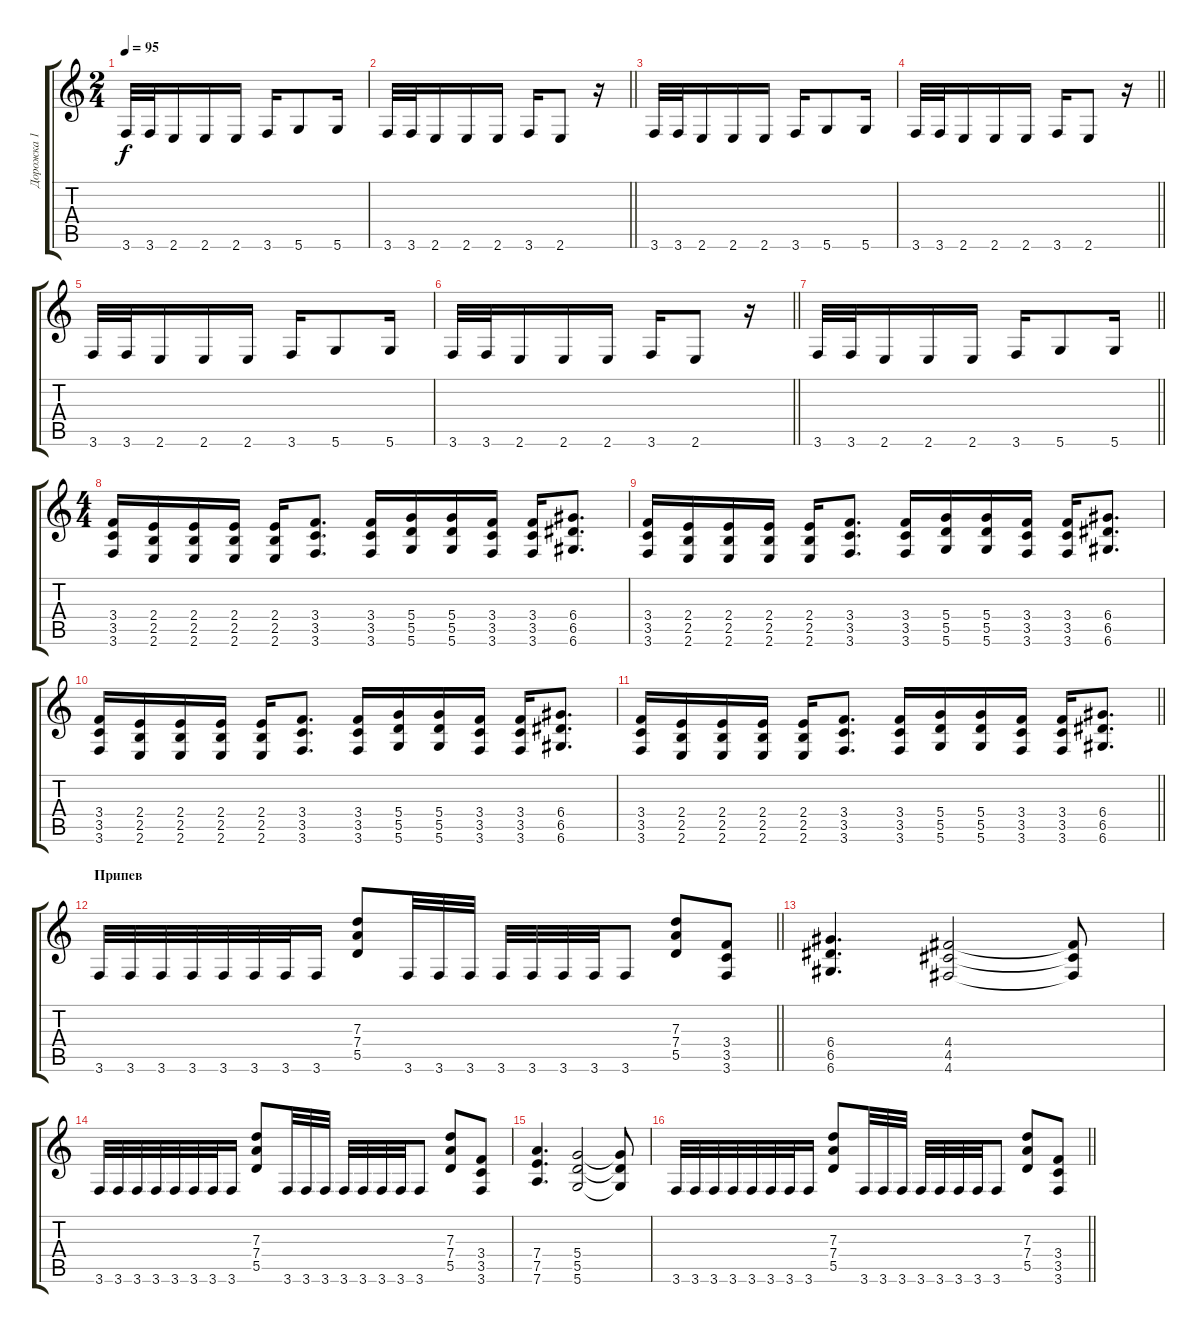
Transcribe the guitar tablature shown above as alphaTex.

\track ("Дорожка 1" "Дорожка 1") {instrument distortionguitar}
\staff {score tabs}
\tuning (E4 B3 G3 D3 A2 D2) {hide}
\ts (2 4)
\tempo 95
\clef g2
\ks c
3.6.32{dy f} 3.6.32 2.6.16 2.6.16 2.6.16 3.6.16 5.6.8 5.6.16 |
\barLineRight lightlight
3.6.32 3.6.32 2.6.16 2.6.16 2.6.16 3.6.16 2.6.8 r.16 |
3.6.32 3.6.32 2.6.16 2.6.16 2.6.16 3.6.16 5.6.8 5.6.16 |
\barLineRight lightlight
3.6.32 3.6.32 2.6.16 2.6.16 2.6.16 3.6.16 2.6.8 r.16 |
3.6.32 3.6.32 2.6.16 2.6.16 2.6.16 3.6.16 5.6.8 5.6.16 |
\barLineRight lightlight
3.6.32 3.6.32 2.6.16 2.6.16 2.6.16 3.6.16 2.6.8 r.16 |
\barLineRight lightlight
3.6.32 3.6.32 2.6.16 2.6.16 2.6.16 3.6.16 5.6.8 5.6.16 |
\ts (4 4)
\section ("" "")
(3.4 3.5 3.6).16 (2.4 2.5 2.6).16 (2.4 2.5 2.6).16 (2.4 2.5 2.6).16 (2.4 2.5 2.6).16 (3.4 3.5 3.6).8{d} (3.4 3.5 3.6).16 (5.4 5.5 5.6).16 (5.4 5.5 5.6).16 (3.4 3.5 3.6).16 (3.4 3.5 3.6).16 (6.4 6.5 6.6).8{d} |
(3.4 3.5 3.6).16 (2.4 2.5 2.6).16 (2.4 2.5 2.6).16 (2.4 2.5 2.6).16 (2.4 2.5 2.6).16 (3.4 3.5 3.6).8{d} (3.4 3.5 3.6).16 (5.4 5.5 5.6).16 (5.4 5.5 5.6).16 (3.4 3.5 3.6).16 (3.4 3.5 3.6).16 (6.4 6.5 6.6).8{d} |
(3.4 3.5 3.6).16 (2.4 2.5 2.6).16 (2.4 2.5 2.6).16 (2.4 2.5 2.6).16 (2.4 2.5 2.6).16 (3.4 3.5 3.6).8{d} (3.4 3.5 3.6).16 (5.4 5.5 5.6).16 (5.4 5.5 5.6).16 (3.4 3.5 3.6).16 (3.4 3.5 3.6).16 (6.4 6.5 6.6).8{d} |
\barLineRight lightlight
(3.4 3.5 3.6).16 (2.4 2.5 2.6).16 (2.4 2.5 2.6).16 (2.4 2.5 2.6).16 (2.4 2.5 2.6).16 (3.4 3.5 3.6).8{d} (3.4 3.5 3.6).16 (5.4 5.5 5.6).16 (5.4 5.5 5.6).16 (3.4 3.5 3.6).16 (3.4 3.5 3.6).16 (6.4 6.5 6.6).8{d} |
\section ("" "Припев")
\barLineRight lightlight
3.6.32 3.6.32 3.6.32 3.6.32 3.6.32 3.6.32 3.6.32 3.6.16 (7.3 7.4 5.5).8 3.6.32 3.6.32 3.6.32 3.6.32 3.6.32 3.6.32 3.6.32 3.6.8 (7.3 7.4 5.5).8 (3.4 3.5 3.6).8 |
(6.4 6.5 6.6).4{d} (4.4 4.5 4.6).2 (4.4{t} 4.5{t} 4.6{t}).8 |
3.6.32 3.6.32 3.6.32 3.6.32 3.6.32 3.6.32 3.6.32 3.6.16 (7.3 7.4 5.5).8 3.6.32 3.6.32 3.6.32 3.6.32 3.6.32 3.6.32 3.6.32 3.6.8 (7.3 7.4 5.5).8 (3.4 3.5 3.6).8 |
(7.4 7.5 7.6).4{d} (5.4 5.5 5.6).2 (5.4{t} 5.5{t} 5.6{t}).8 |
\barLineRight lightlight
3.6.32 3.6.32 3.6.32 3.6.32 3.6.32 3.6.32 3.6.32 3.6.16 (7.3 7.4 5.5).8 3.6.32 3.6.32 3.6.32 3.6.32 3.6.32 3.6.32 3.6.32 3.6.8 (7.3 7.4 5.5).8 (3.4 3.5 3.6).8
